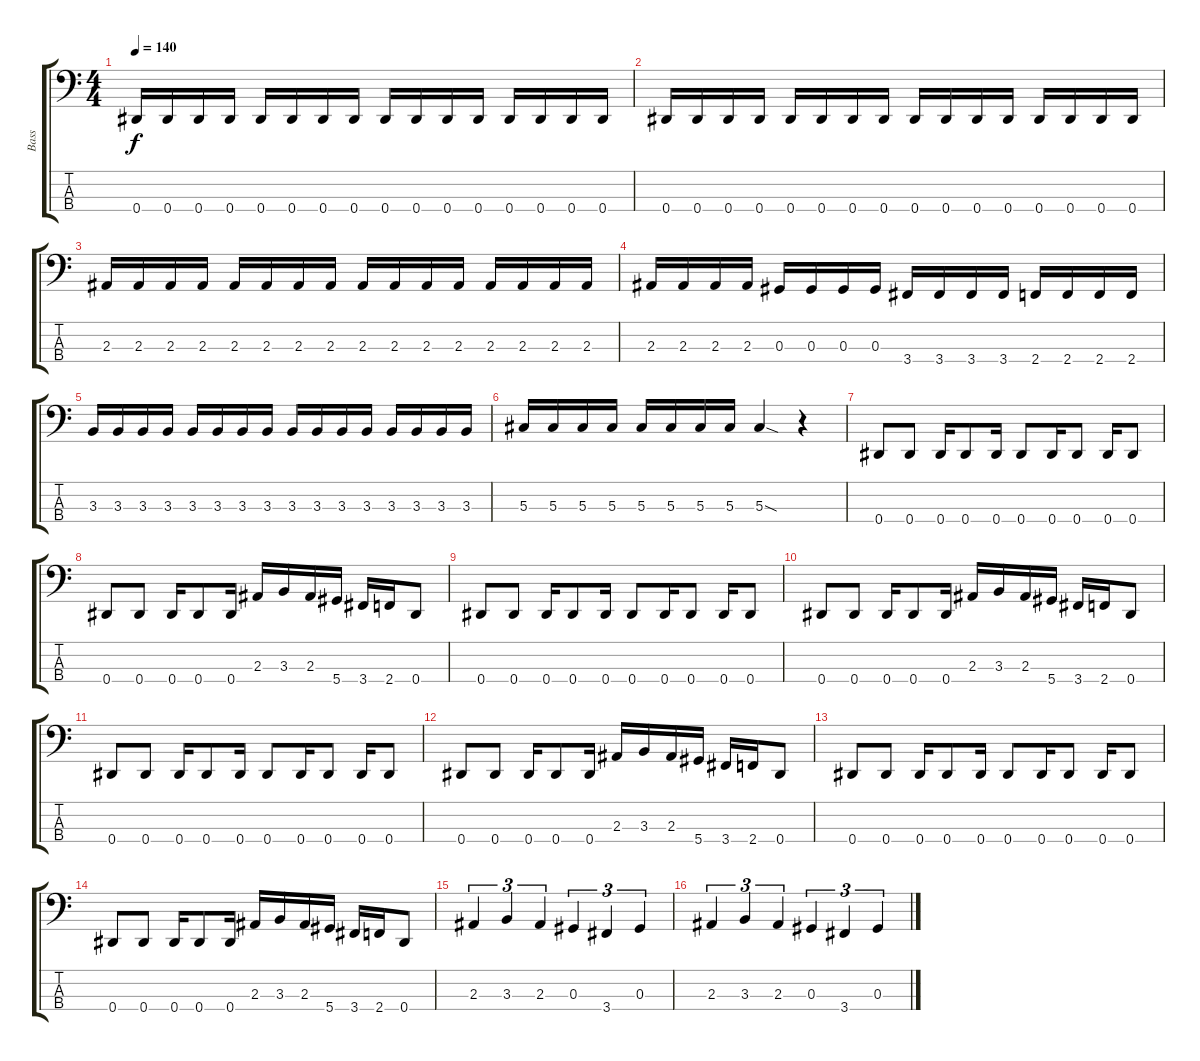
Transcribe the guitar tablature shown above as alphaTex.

\track ("Bass" "Bass") {instrument electricbasspick}
\staff {score tabs}
\tuning (Gb2 Db2 Ab1 Eb1) {hide}
\ts (4 4)
\tempo 140
\clef f4
\ks c
0.4.16{dy f} 0.4.16 0.4.16 0.4.16 0.4.16 0.4.16 0.4.16 0.4.16 0.4.16 0.4.16 0.4.16 0.4.16 0.4.16 0.4.16 0.4.16 0.4.16 |
0.4.16 0.4.16 0.4.16 0.4.16 0.4.16 0.4.16 0.4.16 0.4.16 0.4.16 0.4.16 0.4.16 0.4.16 0.4.16 0.4.16 0.4.16 0.4.16 |
2.3.16 2.3.16 2.3.16 2.3.16 2.3.16 2.3.16 2.3.16 2.3.16 2.3.16 2.3.16 2.3.16 2.3.16 2.3.16 2.3.16 2.3.16 2.3.16 |
2.3.16 2.3.16 2.3.16 2.3.16 0.3.16 0.3.16 0.3.16 0.3.16 3.4.16 3.4.16 3.4.16 3.4.16 2.4.16 2.4.16 2.4.16 2.4.16 |
3.3.16 3.3.16 3.3.16 3.3.16 3.3.16 3.3.16 3.3.16 3.3.16 3.3.16 3.3.16 3.3.16 3.3.16 3.3.16 3.3.16 3.3.16 3.3.16 |
5.3.16 5.3.16 5.3.16 5.3.16 5.3.16 5.3.16 5.3.16 5.3.16 5.3{sod}.4 r.4 |
0.4.8 0.4.8 0.4.16 0.4.8 0.4.16 0.4.8 0.4.16 0.4.8 0.4.16 0.4.8 |
0.4.8 0.4.8 0.4.16 0.4.8 0.4.16 2.3.16 3.3.16 2.3.16 5.4.16 3.4.16 2.4.16 0.4.8 |
0.4.8 0.4.8 0.4.16 0.4.8 0.4.16 0.4.8 0.4.16 0.4.8 0.4.16 0.4.8 |
0.4.8 0.4.8 0.4.16 0.4.8 0.4.16 2.3.16 3.3.16 2.3.16 5.4.16 3.4.16 2.4.16 0.4.8 |
0.4.8 0.4.8 0.4.16 0.4.8 0.4.16 0.4.8 0.4.16 0.4.8 0.4.16 0.4.8 |
0.4.8 0.4.8 0.4.16 0.4.8 0.4.16 2.3.16 3.3.16 2.3.16 5.4.16 3.4.16 2.4.16 0.4.8 |
0.4.8 0.4.8 0.4.16 0.4.8 0.4.16 0.4.8 0.4.16 0.4.8 0.4.16 0.4.8 |
0.4.8 0.4.8 0.4.16 0.4.8 0.4.16 2.3.16 3.3.16 2.3.16 5.4.16 3.4.16 2.4.16 0.4.8 |
2.3.4{tu (3 2)} 3.3.4{tu (3 2)} 2.3.4{tu (3 2)} 0.3.4{tu (3 2)} 3.4.4{tu (3 2)} 0.3.4{tu (3 2)} |
2.3.4{tu (3 2)} 3.3.4{tu (3 2)} 2.3.4{tu (3 2)} 0.3.4{tu (3 2)} 3.4.4{tu (3 2)} 0.3.4{tu (3 2)}
